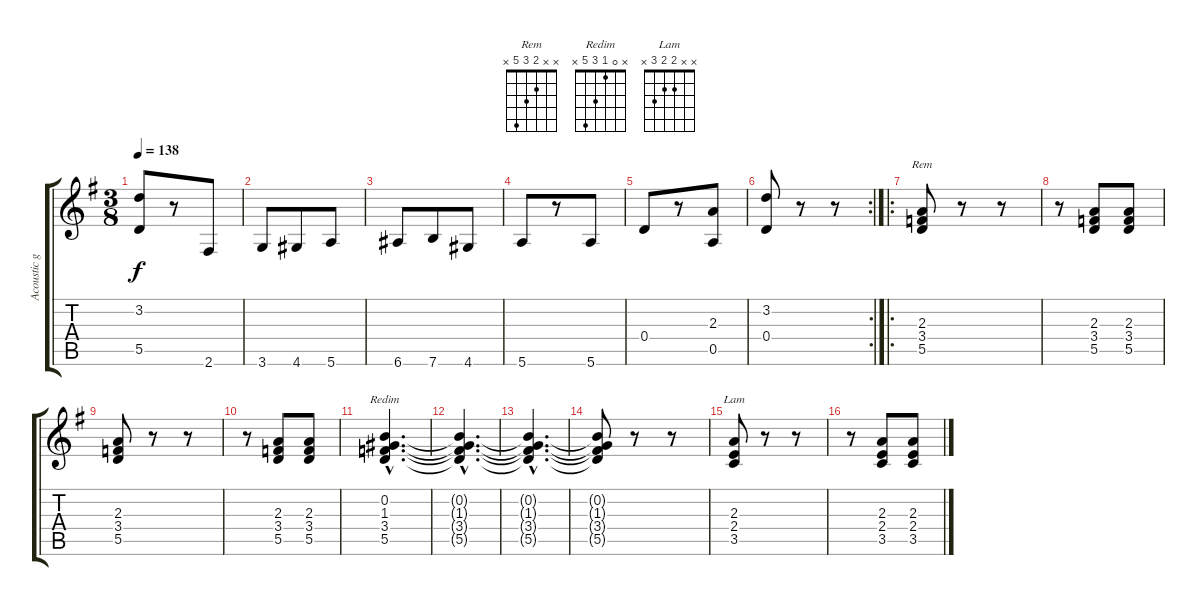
\track ("Acoustic guitar 2" "Acoustic g") {instrument acousticguitarnylon}
\staff {score tabs}
\tuning (E4 B3 G3 D3 A2 E2) {hide}
\chord ("Rem" x x 2 3 5 x)
\chord ("Redim" x 0 1 3 5 x)
\chord ("Lam" x x 2 2 3 x)
\ts (3 8)
\tempo 138
\clef g2
\ks g
(3.2 5.5).8{dy f} r.8 2.6.8 |
3.6.8 4.6.8 5.6.8 |
6.6.8 7.6.8 4.6.8 |
5.6.8 r.8 5.6.8 |
0.4.8 r.8 (2.3 0.5).8 |
\rc 2
(3.2 0.4).8 r.8 r.8 |
\ro
(2.3 3.4 5.5).8{ch "Rem"} r.8 r.8 |
r.8 (2.3 3.4 5.5).8 (2.3 3.4 5.5).8 |
(2.3 3.4 5.5).8 r.8 r.8 |
r.8 (2.3 3.4 5.5).8 (2.3 3.4 5.5).8 |
(0.2{hac} 1.3{hac} 3.4{hac} 5.5{hac}).4{d ch "Redim"} |
(0.2{hac t} 1.3{hac t} 3.4{hac t} 5.5{hac t}).4{d} |
(0.2{hac t} 1.3{hac t} 3.4{hac t} 5.5{hac t}).4{d} |
(0.2{t} 1.3{t} 3.4{t} 5.5{t}).8 r.8 r.8 |
(2.3 2.4 3.5).8{ch "Lam"} r.8 r.8 |
r.8 (2.3 2.4 3.5).8 (2.3 2.4 3.5).8
